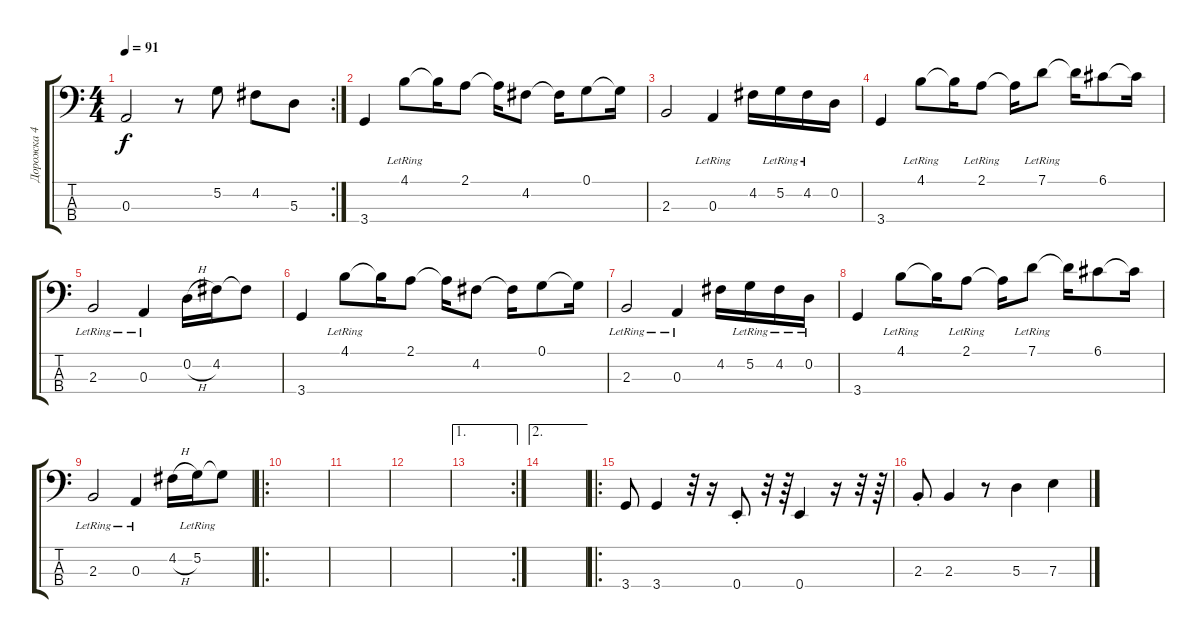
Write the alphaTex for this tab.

\track ("Дорожка 4" "Дорожка 4") {instrument electricbassfinger}
\staff {score tabs}
\tuning (G2 D2 A1 E1) {hide}
\rc 2
\ts (4 4)
\tempo 91
\clef f4
\ks c
0.3.2{dy f} r.8 5.2.8 4.2.8 5.3.8 |
3.4.4 4.1{lr}.8 4.1{t}.16 2.1.8 2.1{t}.16 4.2.8 4.2{t}.16 0.1.8 0.1{t}.16 |
2.3.2 0.3{lr}.4 4.2.16 5.2{lr}.16 4.2{lr}.16 0.2.16 |
3.4.4 4.1{lr}.8 4.1{t}.16 2.1{lr}.8 2.1{t}.16 7.1{lr}.8 7.1{t}.16 6.1.8 6.1{t}.16 |
2.3{lr}.2 0.3{lr}.4 0.2{h}.16 4.2.16 4.2{t}.8 |
3.4.4 4.1{lr}.8 4.1{t}.16 2.1.8 2.1{t}.16 4.2.8 4.2{t}.16 0.1.8 0.1{t}.16 |
2.3{lr}.2 0.3{lr}.4 4.2.16 5.2{lr}.16 4.2{lr}.16 0.2{lr}.16 |
3.4.4 4.1{lr}.8 4.1{t}.16 2.1{lr}.8 2.1{t}.16 7.1{lr}.8 7.1{t}.16 6.1.8 6.1{t}.16 |
2.3{lr}.2 0.3{lr}.4 4.2{h}.16 5.2{lr}.16 5.2{t}.8 |
\ro
|
|
|
\ae 1
\rc 2
|
\ae 2
|
\ro
3.4.8 3.4.4 r.32 r.16 0.4{st}.8 r.32 r.64 0.4.4 r.16 r.32 r.64 |
2.3{st}.8 2.3.4 r.8 5.3.4 7.3.4
